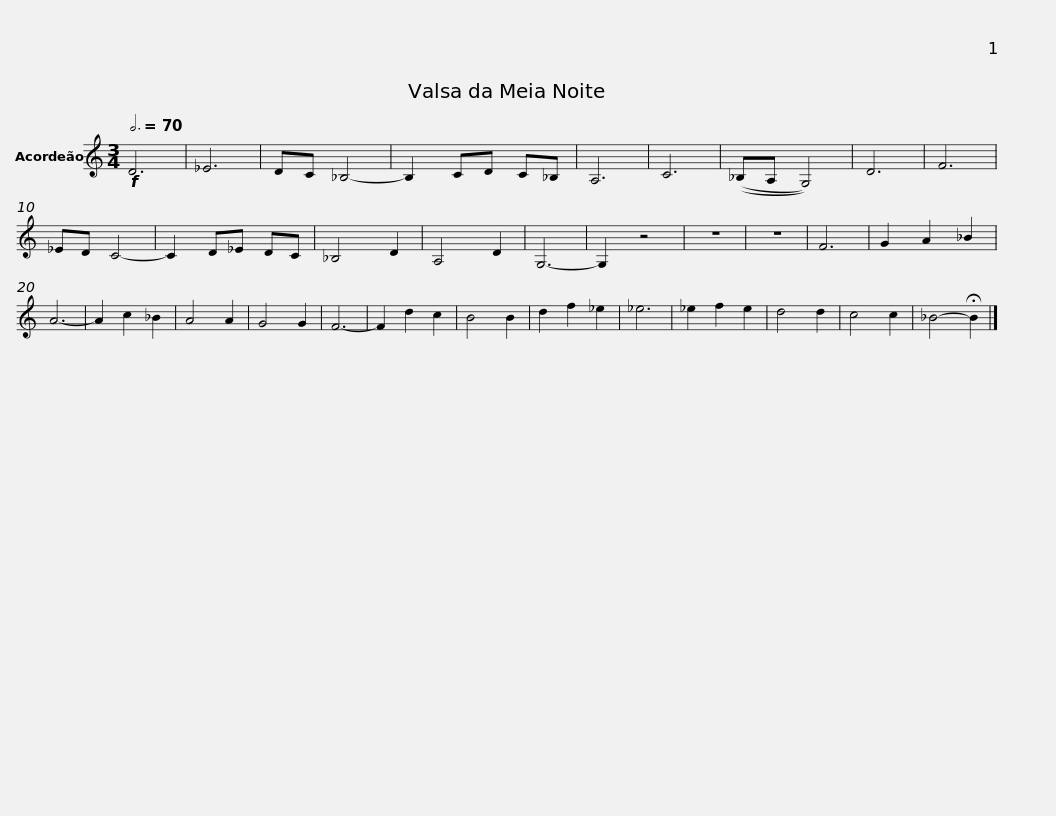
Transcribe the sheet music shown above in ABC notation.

X:1
L:1/8
Q:3/4=70
M:3/4
I:linebreak $
K:C
V:1 treble
V:1
!f! D6 | _E6 | DC _B,4- | B,2 CD C_B, | A,6 | %5
 C6 | ((_B,A, G,4)) | D6 | F6 | _ED C4- | %10
 C2 D_E DC | _B,4 D2 |$ A,4 D2 | G,6- | G,2 z4 | %15
 z6 | z6 | F6 | G2 A2 _B2 | A6- | %20
 A2 c2 _B2 | A4 A2 | G4 G2 | F6- | F2 d2 c2 | %25
 B4 B2 | d2 f2 _e2 |$ _e6 | _e2 f2 e2 | d4 d2 | %30
 c4 c2 | _B4- !fermata!B2 |] %32
